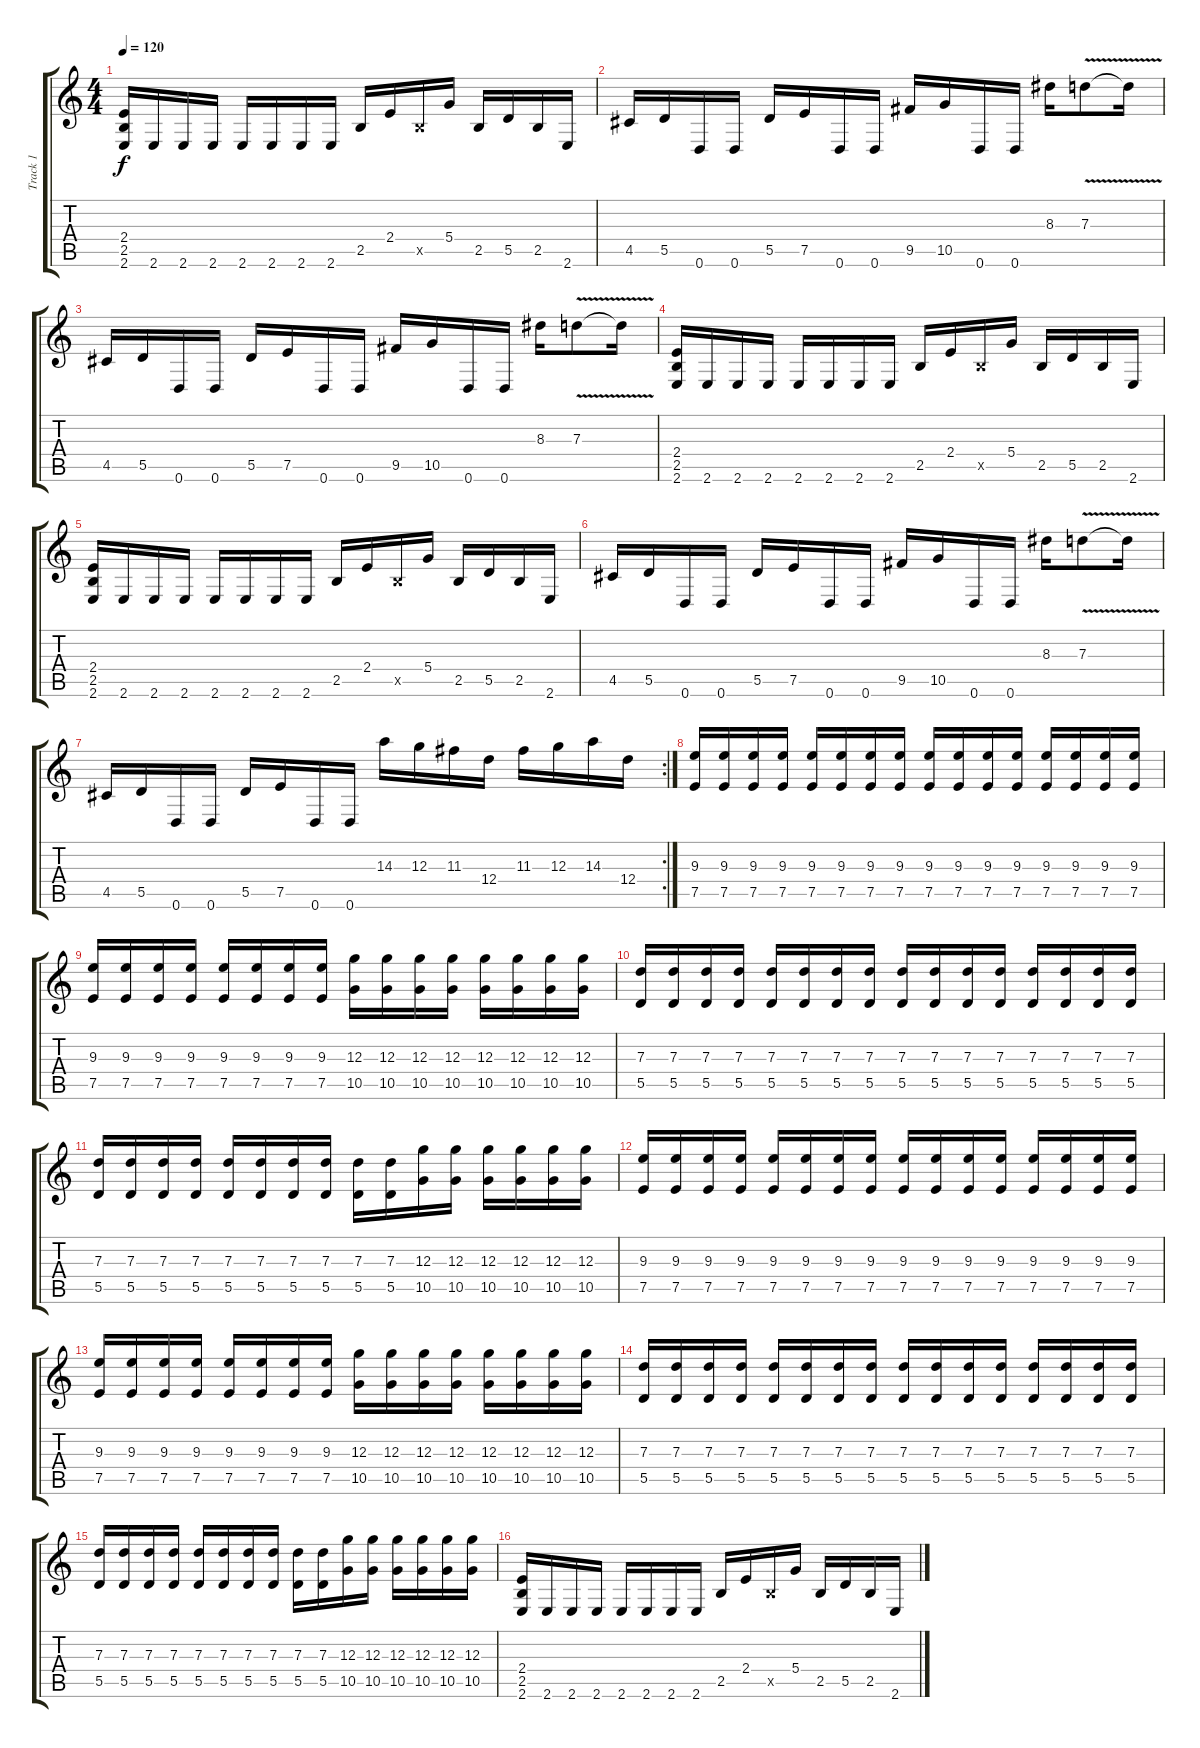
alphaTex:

\track ("Track 1" "Track 1") {instrument distortionguitar}
\staff {score tabs}
\tuning (E4 B3 G3 D3 A2 D2) {hide}
\ts (4 4)
\tempo 120
\clef g2
\ks c
(2.4 2.5 2.6).16{dy f} 2.6.16 2.6.16 2.6.16 2.6.16 2.6.16 2.6.16 2.6.16 2.5.16 2.4.16 2.5{x}.16 5.4.16 2.5.16 5.5.16 2.5.16 2.6.16 |
4.5.16 5.5.16 0.6.16 0.6.16 5.5.16 7.5.16 0.6.16 0.6.16 9.5.16 10.5.16 0.6.16 0.6.16 8.3.16 7.3{v}.8 7.3{t}.16 |
4.5.16 5.5.16 0.6.16 0.6.16 5.5.16 7.5.16 0.6.16 0.6.16 9.5.16 10.5.16 0.6.16 0.6.16 8.3.16 7.3{v}.8 7.3{t}.16 |
(2.4 2.5 2.6).16 2.6.16 2.6.16 2.6.16 2.6.16 2.6.16 2.6.16 2.6.16 2.5.16 2.4.16 2.5{x}.16 5.4.16 2.5.16 5.5.16 2.5.16 2.6.16 |
(2.4 2.5 2.6).16 2.6.16 2.6.16 2.6.16 2.6.16 2.6.16 2.6.16 2.6.16 2.5.16 2.4.16 2.5{x}.16 5.4.16 2.5.16 5.5.16 2.5.16 2.6.16 |
4.5.16 5.5.16 0.6.16 0.6.16 5.5.16 7.5.16 0.6.16 0.6.16 9.5.16 10.5.16 0.6.16 0.6.16 8.3.16 7.3{v}.8 7.3{t}.16 |
\rc 2
4.5.16 5.5.16 0.6.16 0.6.16 5.5.16 7.5.16 0.6.16 0.6.16 14.3.16 12.3.16 11.3.16 12.4.16 11.3.16 12.3.16 14.3.16 12.4.16 |
(9.3 7.5).16 (9.3 7.5).16 (9.3 7.5).16 (9.3 7.5).16 (9.3 7.5).16 (9.3 7.5).16 (9.3 7.5).16 (9.3 7.5).16 (9.3 7.5).16 (9.3 7.5).16 (9.3 7.5).16 (9.3 7.5).16 (9.3 7.5).16 (9.3 7.5).16 (9.3 7.5).16 (9.3 7.5).16 |
(9.3 7.5).16 (9.3 7.5).16 (9.3 7.5).16 (9.3 7.5).16 (9.3 7.5).16 (9.3 7.5).16 (9.3 7.5).16 (9.3 7.5).16 (12.3 10.5).16 (12.3 10.5).16 (12.3 10.5).16 (12.3 10.5).16 (12.3 10.5).16 (12.3 10.5).16 (12.3 10.5).16 (12.3 10.5).16 |
(7.3 5.5).16 (7.3 5.5).16 (7.3 5.5).16 (7.3 5.5).16 (7.3 5.5).16 (7.3 5.5).16 (7.3 5.5).16 (7.3 5.5).16 (7.3 5.5).16 (7.3 5.5).16 (7.3 5.5).16 (7.3 5.5).16 (7.3 5.5).16 (7.3 5.5).16 (7.3 5.5).16 (7.3 5.5).16 |
(7.3 5.5).16 (7.3 5.5).16 (7.3 5.5).16 (7.3 5.5).16 (7.3 5.5).16 (7.3 5.5).16 (7.3 5.5).16 (7.3 5.5).16 (7.3 5.5).16 (7.3 5.5).16 (12.3 10.5).16 (12.3 10.5).16 (12.3 10.5).16 (12.3 10.5).16 (12.3 10.5).16 (12.3 10.5).16 |
(9.3 7.5).16 (9.3 7.5).16 (9.3 7.5).16 (9.3 7.5).16 (9.3 7.5).16 (9.3 7.5).16 (9.3 7.5).16 (9.3 7.5).16 (9.3 7.5).16 (9.3 7.5).16 (9.3 7.5).16 (9.3 7.5).16 (9.3 7.5).16 (9.3 7.5).16 (9.3 7.5).16 (9.3 7.5).16 |
(9.3 7.5).16 (9.3 7.5).16 (9.3 7.5).16 (9.3 7.5).16 (9.3 7.5).16 (9.3 7.5).16 (9.3 7.5).16 (9.3 7.5).16 (12.3 10.5).16 (12.3 10.5).16 (12.3 10.5).16 (12.3 10.5).16 (12.3 10.5).16 (12.3 10.5).16 (12.3 10.5).16 (12.3 10.5).16 |
(7.3 5.5).16 (7.3 5.5).16 (7.3 5.5).16 (7.3 5.5).16 (7.3 5.5).16 (7.3 5.5).16 (7.3 5.5).16 (7.3 5.5).16 (7.3 5.5).16 (7.3 5.5).16 (7.3 5.5).16 (7.3 5.5).16 (7.3 5.5).16 (7.3 5.5).16 (7.3 5.5).16 (7.3 5.5).16 |
(7.3 5.5).16 (7.3 5.5).16 (7.3 5.5).16 (7.3 5.5).16 (7.3 5.5).16 (7.3 5.5).16 (7.3 5.5).16 (7.3 5.5).16 (7.3 5.5).16 (7.3 5.5).16 (12.3 10.5).16 (12.3 10.5).16 (12.3 10.5).16 (12.3 10.5).16 (12.3 10.5).16 (12.3 10.5).16 |
(2.4 2.5 2.6).16 2.6.16 2.6.16 2.6.16 2.6.16 2.6.16 2.6.16 2.6.16 2.5.16 2.4.16 2.5{x}.16 5.4.16 2.5.16 5.5.16 2.5.16 2.6.16
